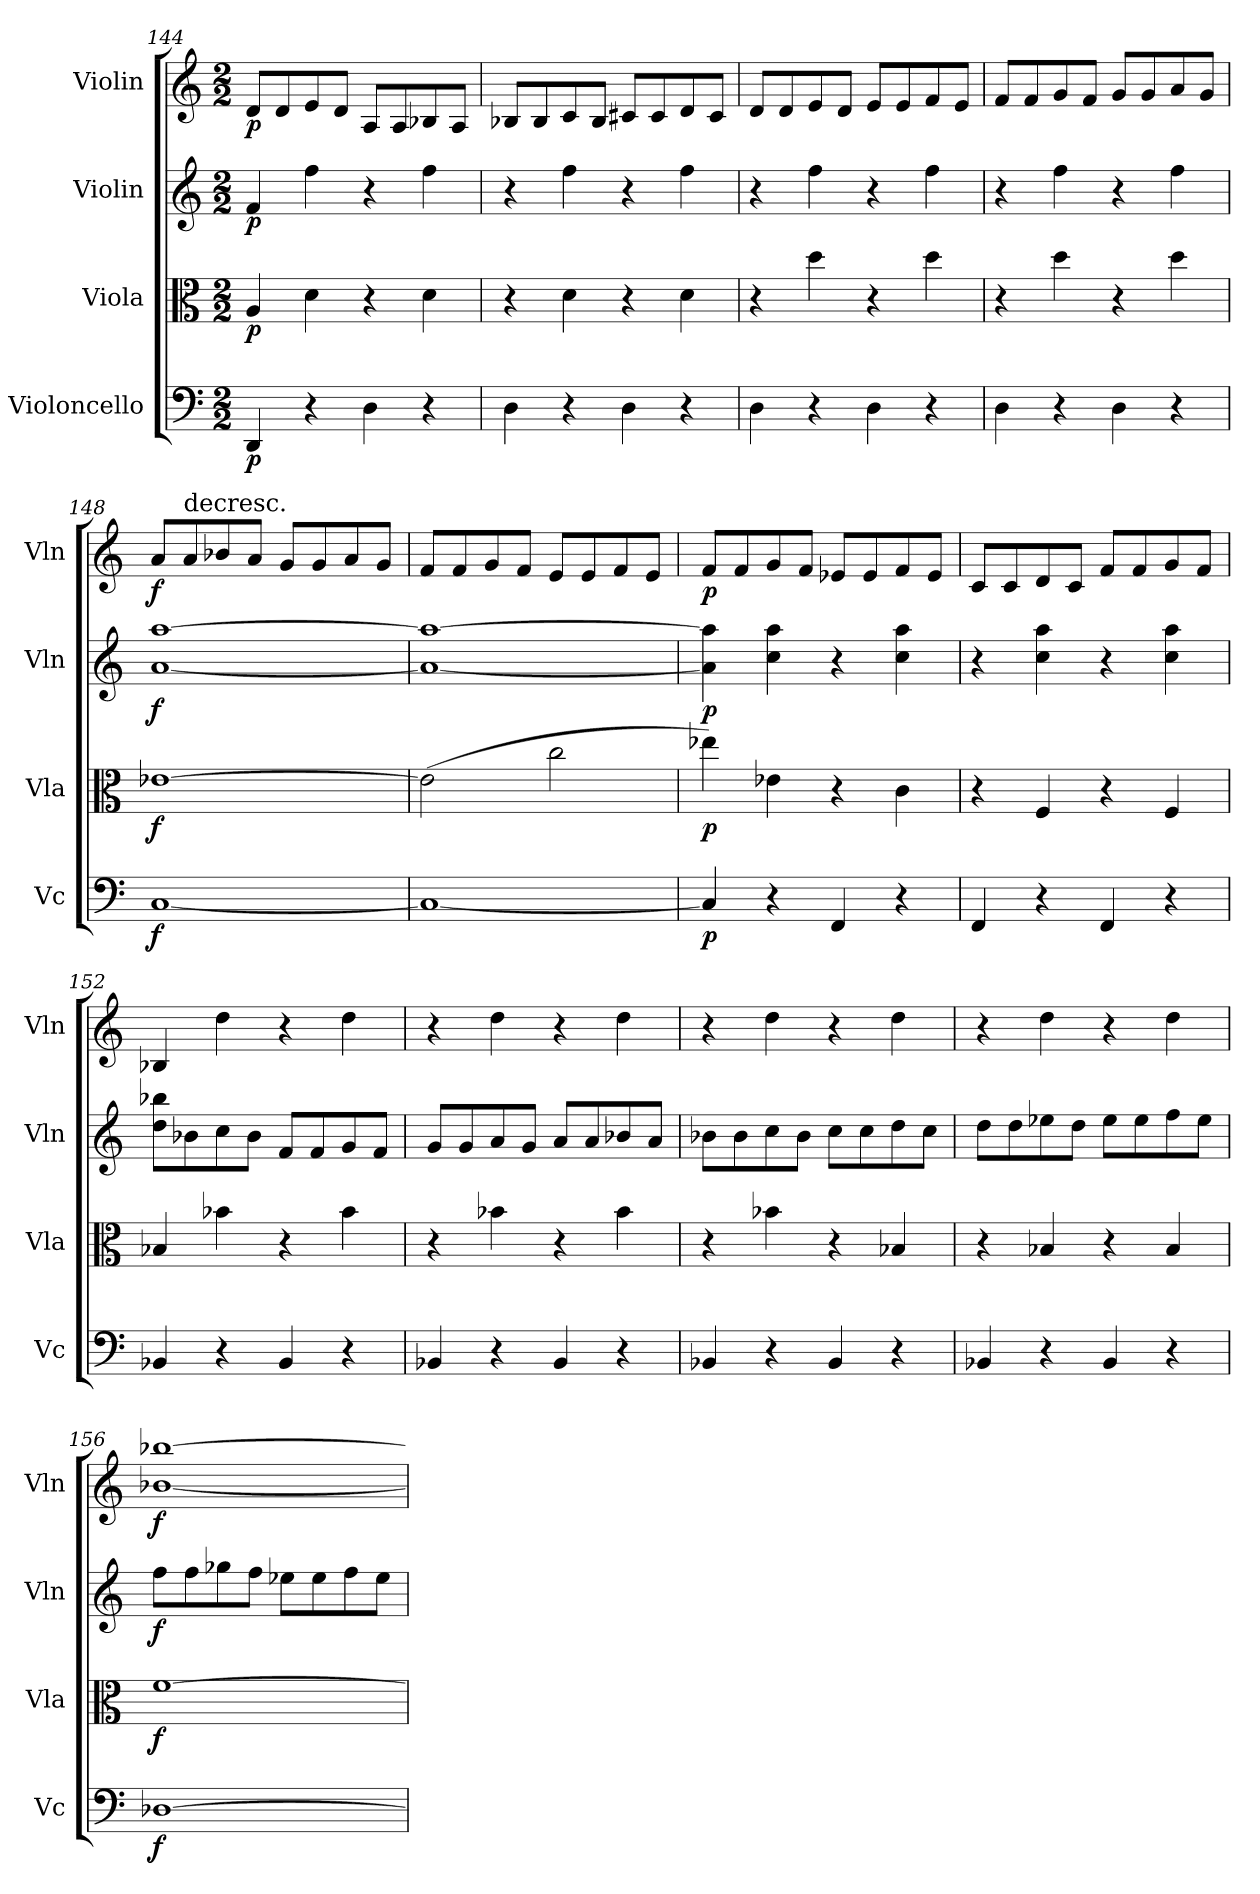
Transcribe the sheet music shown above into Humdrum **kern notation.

**kern	**dynam	**kern	**dynam	**kern	**dynam	**kern	**dynam
*part4	*part4	*part3	*part3	*part2	*part2	*part1	*part1
*staff4	*staff4	*staff3	*staff3	*staff2	*staff2	*staff1	*staff1
*I"Violoncello	*	*I"Viola	*	*I"Violin	*	*I"Violin	*
*I'Vc	*	*I'Vla	*	*I'Vln	*	*I'Vln	*
*clefF4	*	*clefC3	*	*clefG2	*	*clefG2	*
*k[]	*	*k[]	*	*k[]	*	*k[]	*
*M2/2	*	*M2/2	*	*M2/2	*	*M2/2	*
=144	=144	=144	=144	=144	=144	=144	=144
4DD/	p	4A/	p	4f/	p	8d/L	p
.	.	.	.	.	.	8d/	.
4r	.	4d\	.	4ff\	.	8e/	.
.	.	.	.	.	.	8d/J	.
4D\	.	4r	.	4r	.	8A/L	.
.	.	.	.	.	.	8A/	.
4r	.	4d\	.	4ff\	.	8B-X/	.
.	.	.	.	.	.	8A/J	.
=145	=145	=145	=145	=145	=145	=145	=145
4D\	.	4r	.	4r	.	8B-X/L	.
.	.	.	.	.	.	8B-/	.
4r	.	4d\	.	4ff\	.	8c/	.
.	.	.	.	.	.	8B-/J	.
4D\	.	4r	.	4r	.	8c#X/L	.
.	.	.	.	.	.	8c#/	.
4r	.	4d\	.	4ff\	.	8d/	.
.	.	.	.	.	.	8c#/J	.
=146	=146	=146	=146	=146	=146	=146	=146
4D\	.	4r	.	4r	.	8d/L	.
.	.	.	.	.	.	8d/	.
4r	.	4dd\	.	4ff\	.	8e/	.
.	.	.	.	.	.	8d/J	.
4D\	.	4r	.	4r	.	8e/L	.
.	.	.	.	.	.	8e/	.
4r	.	4dd\	.	4ff\	.	8f/	.
.	.	.	.	.	.	8e/J	.
=147	=147	=147	=147	=147	=147	=147	=147
4D\	.	4r	.	4r	.	8f/L	.
.	.	.	.	.	.	8f/	.
4r	.	4dd\	.	4ff\	.	8g/	.
.	.	.	.	.	.	8f/J	.
4D\	.	4r	.	4r	.	8g/L	.
.	.	.	.	.	.	8g/	.
4r	.	4dd\	.	4ff\	.	8a/	.
.	.	.	.	.	.	8g/J	.
=148	=148	=148	=148	=148	=148	=148	=148
[1C	f	[1e-X	f	[1a [1aa	f	8a/L	f
!	!	!	!	!	!	!LO:TX:t=decresc.	!
.	.	.	.	.	.	8a/	.
.	.	.	.	.	.	8b-X/	.
.	.	.	.	.	.	8a/J	.
.	.	.	.	.	.	8g/L	.
.	.	.	.	.	.	8g/	.
.	.	.	.	.	.	8a/	.
.	.	.	.	.	.	8g/J	.
=149	=149	=149	=149	=149	=149	=149	=149
1C_	.	(2e-\]	.	1a_ 1aa_	.	8f/L	.
.	.	.	.	.	.	8f/	.
.	.	.	.	.	.	8g/	.
.	.	.	.	.	.	8f/J	.
.	.	2cc\	.	.	.	8e/L	.
.	.	.	.	.	.	8e/	.
.	.	.	.	.	.	8f/	.
.	.	.	.	.	.	8e/J	.
=150	=150	=150	=150	=150	=150	=150	=150
4C/]	p	4ee-X\)	p	4a]\ 4aa]\	p	8f/L	p
.	.	.	.	.	.	8f/	.
4r	.	4e-X\	.	4cc\ 4aa\	.	8g/	.
.	.	.	.	.	.	8f/J	.
4FF/	.	4r	.	4r	.	8e-X/L	.
.	.	.	.	.	.	8e-/	.
4r	.	4c\	.	4cc\ 4aa\	.	8f/	.
.	.	.	.	.	.	8e-/J	.
=151	=151	=151	=151	=151	=151	=151	=151
4FF/	.	4r	.	4r	.	8c/L	.
.	.	.	.	.	.	8c/	.
4r	.	4F/	.	4cc\ 4aa\	.	8d/	.
.	.	.	.	.	.	8c/J	.
4FF/	.	4r	.	4r	.	8f/L	.
.	.	.	.	.	.	8f/	.
4r	.	4F/	.	4cc\ 4aa\	.	8g/	.
.	.	.	.	.	.	8f/J	.
=152	=152	=152	=152	=152	=152	=152	=152
4BB-X/	.	4B-X/	.	8dd\ 8bb-X\L	.	4B-X/	.
.	.	.	.	8b-X\	.	.	.
4r	.	4b-X\	.	8cc\	.	4dd\	.
.	.	.	.	8b-\J	.	.	.
4BB-/	.	4r	.	8f/L	.	4r	.
.	.	.	.	8f/	.	.	.
4r	.	4b-\	.	8g/	.	4dd\	.
.	.	.	.	8f/J	.	.	.
=153	=153	=153	=153	=153	=153	=153	=153
4BB-X/	.	4r	.	8g/L	.	4r	.
.	.	.	.	8g/	.	.	.
4r	.	4b-X\	.	8a/	.	4dd\	.
.	.	.	.	8g/J	.	.	.
4BB-/	.	4r	.	8a/L	.	4r	.
.	.	.	.	8a/	.	.	.
4r	.	4b-\	.	8b-X/	.	4dd\	.
.	.	.	.	8a/J	.	.	.
=154	=154	=154	=154	=154	=154	=154	=154
4BB-X/	.	4r	.	8b-X\L	.	4r	.
.	.	.	.	8b-\	.	.	.
4r	.	4b-X\	.	8cc\	.	4dd\	.
.	.	.	.	8b-\J	.	.	.
4BB-/	.	4r	.	8cc\L	.	4r	.
.	.	.	.	8cc\	.	.	.
4r	.	4B-X/	.	8dd\	.	4dd\	.
.	.	.	.	8cc\J	.	.	.
=155	=155	=155	=155	=155	=155	=155	=155
4BB-X/	.	4r	.	8dd\L	.	4r	.
.	.	.	.	8dd\	.	.	.
4r	.	4B-X/	.	8ee-X\	.	4dd\	.
.	.	.	.	8dd\J	.	.	.
4BB-/	.	4r	.	8ee-\L	.	4r	.
.	.	.	.	8ee-\	.	.	.
4r	.	4B-/	.	8ff\	.	4dd\	.
.	.	.	.	8ee-\J	.	.	.
=156	=156	=156	=156	=156	=156	=156	=156
[1D-X	f	[1f	f	8ff\L	f	[1b-X [1bb-X	f
.	.	.	.	8ff\	.	.	.
.	.	.	.	8gg-X\	.	.	.
.	.	.	.	8ff\J	.	.	.
.	.	.	.	8ee-X\L	.	.	.
.	.	.	.	8ee-\	.	.	.
.	.	.	.	8ff\	.	.	.
.	.	.	.	8ee-\J	.	.	.
=	=	=	=	=	=	=	=
*-	*-	*-	*-	*-	*-	*-	*-
